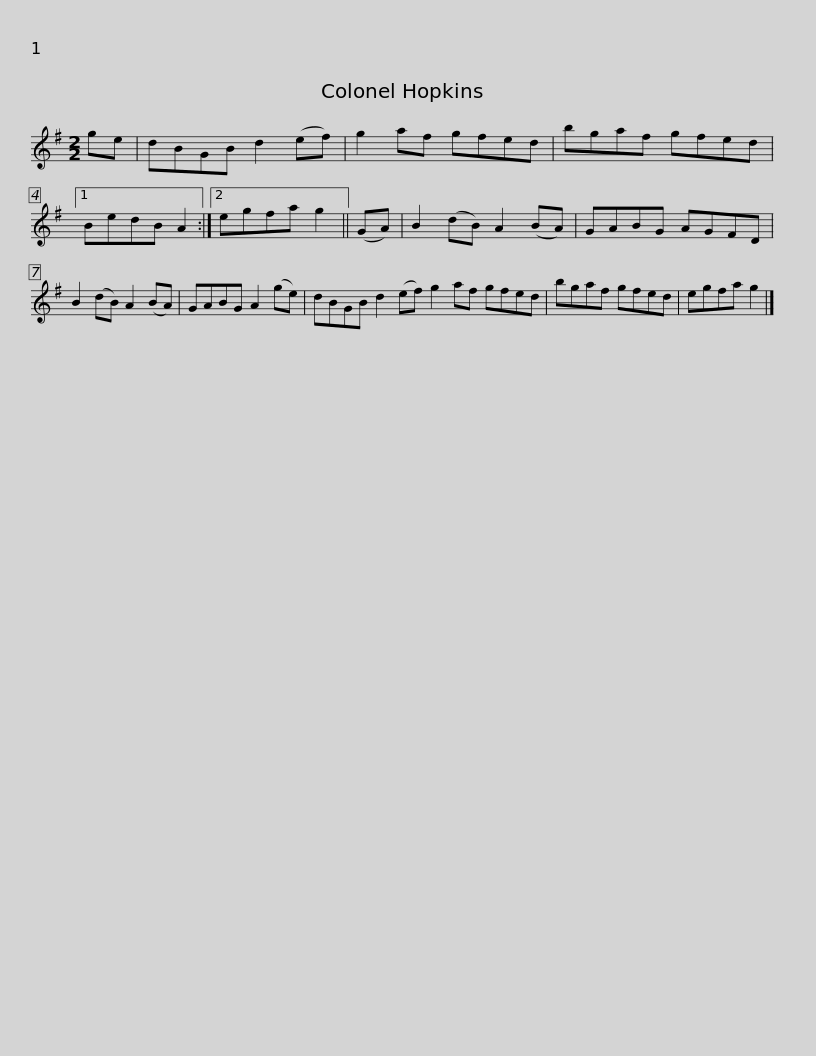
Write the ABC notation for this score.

X:1
L:1/8
M:2/2
I:linebreak $
K:G
V:1 treble
V:1
 ge | dBGB d2 (ef) | g2 af gfed | bgaf gfed |1 BedB A2 :|2 %5
 egfa g2 || (GA) | B2 (dB) A2 (BA) |$ GABG AGFD | B2 (dB) A2 (BA) | %10
 GABG A2 (ge) | dBGB d2 (ef) g2 af gfed | bgaf gfed |$ egfa g2 |] %14
